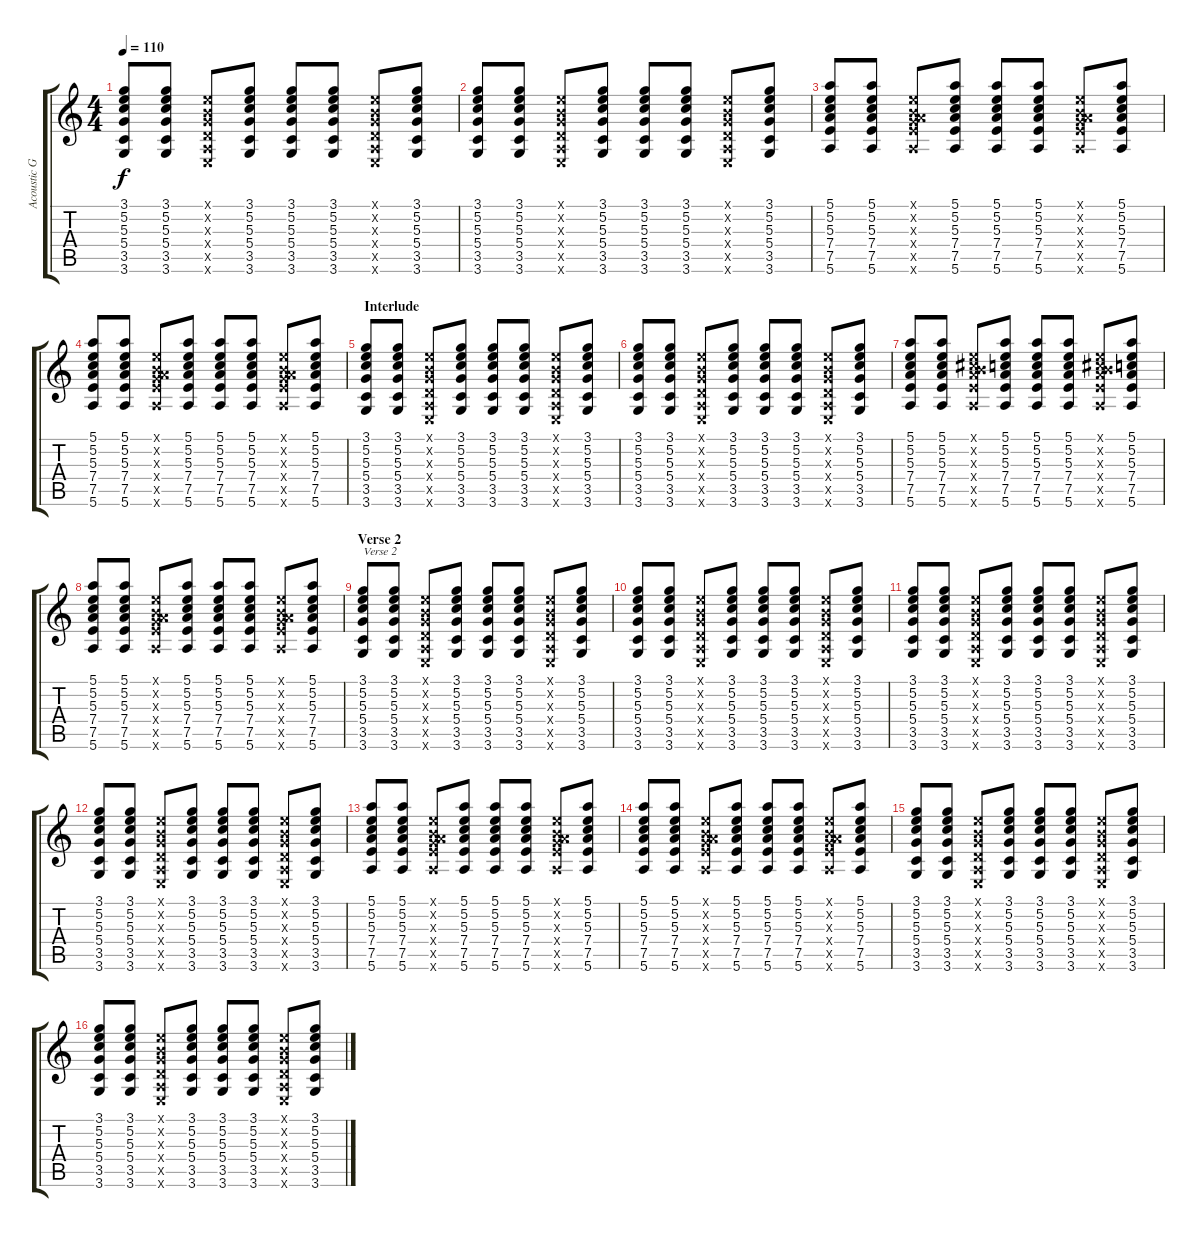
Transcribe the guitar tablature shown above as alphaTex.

\track ("Acoustic Guitar 1" "Acoustic G") {instrument acousticguitarnylon}
\staff {score tabs}
\tuning (E4 B3 G3 D3 A2 E2) {hide}
\ts (4 4)
\tempo 110
\clef g2
\ks c
(3.1 5.2 5.3 5.4 3.5 3.6).8{dy f} (3.1 5.2 5.3 5.4 3.5 3.6).8 (0.1{x} 0.2{x} 0.3{x} 0.4{x} 0.5{x} 0.6{x}).8 (3.1 5.2 5.3 5.4 3.5 3.6).8 (3.1 5.2 5.3 5.4 3.5 3.6).8 (3.1 5.2 5.3 5.4 3.5 3.6).8 (0.1{x} 0.2{x} 0.3{x} 0.4{x} 0.5{x} 0.6{x}).8 (3.1 5.2 5.3 5.4 3.5 3.6).8 |
(3.1 5.2 5.3 5.4 3.5 3.6).8 (3.1 5.2 5.3 5.4 3.5 3.6).8 (0.1{x} 0.2{x} 0.3{x} 0.4{x} 0.5{x} 0.6{x}).8 (3.1 5.2 5.3 5.4 3.5 3.6).8 (3.1 5.2 5.3 5.4 3.5 3.6).8 (3.1 5.2 5.3 5.4 3.5 3.6).8 (0.1{x} 0.2{x} 0.3{x} 0.4{x} 0.5{x} 0.6{x}).8 (3.1 5.2 5.3 5.4 3.5 3.6).8 |
(5.1 5.2 5.3 7.4 7.5 5.6).8 (5.1 5.2 5.3 7.4 7.5 5.6).8 (0.1{x} 0.2{x} 0.3{x} 7.4{x} 7.5{x} 5.6{x}).8 (5.1 5.2 5.3 7.4 7.5 5.6).8 (5.1 5.2 5.3 7.4 7.5 5.6).8 (5.1 5.2 5.3 7.4 7.5 5.6).8 (0.1{x} 0.2{x} 0.3{x} 7.4{x} 7.5{x} 5.6{x}).8 (5.1 5.2 5.3 7.4 7.5 5.6).8 |
(5.1 5.2 5.3 7.4 7.5 5.6).8 (5.1 5.2 5.3 7.4 7.5 5.6).8 (0.1{x} 0.2{x} 0.3{x} 7.4{x} 7.5{x} 5.6{x}).8 (5.1 5.2 5.3 7.4 7.5 5.6).8 (5.1 5.2 5.3 7.4 7.5 5.6).8 (5.1 5.2 5.3 7.4 7.5 5.6).8 (0.1{x} 0.2{x} 0.3{x} 7.4{x} 7.5{x} 5.6{x}).8 (5.1 5.2 5.3 7.4 7.5 5.6).8 |
\section ("" " Interlude")
(3.1 5.2 5.3 5.4 3.5 3.6).8 (3.1 5.2 5.3 5.4 3.5 3.6).8 (0.1{x} 0.2{x} 0.3{x} 0.4{x} 0.5{x} 0.6{x}).8 (3.1 5.2 5.3 5.4 3.5 3.6).8 (3.1 5.2 5.3 5.4 3.5 3.6).8 (3.1 5.2 5.3 5.4 3.5 3.6).8 (0.1{x} 0.2{x} 0.3{x} 0.4{x} 0.5{x} 0.6{x}).8 (3.1 5.2 5.3 5.4 3.5 3.6).8 |
(3.1 5.2 5.3 5.4 3.5 3.6).8 (3.1 5.2 5.3 5.4 3.5 3.6).8 (0.1{x} 0.2{x} 0.3{x} 0.4{x} 0.5{x} 0.6{x}).8 (3.1 5.2 5.3 5.4 3.5 3.6).8 (3.1 5.2 5.3 5.4 3.5 3.6).8 (3.1 5.2 5.3 5.4 3.5 3.6).8 (0.1{x} 0.2{x} 0.3{x} 0.4{x} 0.5{x} 0.6{x}).8 (3.1 5.2 5.3 5.4 3.5 3.6).8 |
(5.1 5.2 5.3 7.4 7.5 5.6).8 (5.1 5.2 5.3 7.4 7.5 5.6).8 (0.1{x} 0.2{x} 6.3{x} 7.4{x} 7.5{x} 5.6{x}).8 (5.1 5.2 5.3 7.4 7.5 5.6).8 (5.1 5.2 5.3 7.4 7.5 5.6).8 (5.1 5.2 5.3 7.4 7.5 5.6).8 (0.1{x} 0.2{x} 6.3{x} 7.4{x} 7.5{x} 5.6{x}).8 (5.1 5.2 5.3 7.4 7.5 5.6).8 |
(5.1 5.2 5.3 7.4 7.5 5.6).8 (5.1 5.2 5.3 7.4 7.5 5.6).8 (0.1{x} 0.2{x} 0.3{x} 7.4{x} 7.5{x} 5.6{x}).8 (5.1 5.2 5.3 7.4 7.5 5.6).8 (5.1 5.2 5.3 7.4 7.5 5.6).8 (5.1 5.2 5.3 7.4 7.5 5.6).8 (0.1{x} 0.2{x} 0.3{x} 7.4{x} 7.5{x} 5.6{x}).8 (5.1 5.2 5.3 7.4 7.5 5.6).8 |
\section ("" "Verse 2")
(3.1 5.2 5.3 5.4 3.5 3.6).8{txt "Verse 2"} (3.1 5.2 5.3 5.4 3.5 3.6).8 (0.1{x} 0.2{x} 0.3{x} 0.4{x} 0.5{x} 0.6{x}).8 (3.1 5.2 5.3 5.4 3.5 3.6).8 (3.1 5.2 5.3 5.4 3.5 3.6).8 (3.1 5.2 5.3 5.4 3.5 3.6).8 (0.1{x} 0.2{x} 0.3{x} 0.4{x} 0.5{x} 0.6{x}).8 (3.1 5.2 5.3 5.4 3.5 3.6).8 |
(3.1 5.2 5.3 5.4 3.5 3.6).8 (3.1 5.2 5.3 5.4 3.5 3.6).8 (0.1{x} 0.2{x} 0.3{x} 0.4{x} 0.5{x} 0.6{x}).8 (3.1 5.2 5.3 5.4 3.5 3.6).8 (3.1 5.2 5.3 5.4 3.5 3.6).8 (3.1 5.2 5.3 5.4 3.5 3.6).8 (0.1{x} 0.2{x} 0.3{x} 0.4{x} 0.5{x} 0.6{x}).8 (3.1 5.2 5.3 5.4 3.5 3.6).8 |
(3.1 5.2 5.3 5.4 3.5 3.6).8 (3.1 5.2 5.3 5.4 3.5 3.6).8 (0.1{x} 0.2{x} 0.3{x} 0.4{x} 0.5{x} 0.6{x}).8 (3.1 5.2 5.3 5.4 3.5 3.6).8 (3.1 5.2 5.3 5.4 3.5 3.6).8 (3.1 5.2 5.3 5.4 3.5 3.6).8 (0.1{x} 0.2{x} 0.3{x} 0.4{x} 0.5{x} 0.6{x}).8 (3.1 5.2 5.3 5.4 3.5 3.6).8 |
(3.1 5.2 5.3 5.4 3.5 3.6).8 (3.1 5.2 5.3 5.4 3.5 3.6).8 (0.1{x} 0.2{x} 0.3{x} 0.4{x} 0.5{x} 0.6{x}).8 (3.1 5.2 5.3 5.4 3.5 3.6).8 (3.1 5.2 5.3 5.4 3.5 3.6).8 (3.1 5.2 5.3 5.4 3.5 3.6).8 (0.1{x} 0.2{x} 0.3{x} 0.4{x} 0.5{x} 0.6{x}).8 (3.1 5.2 5.3 5.4 3.5 3.6).8 |
(5.1 5.2 5.3 7.4 7.5 5.6).8 (5.1 5.2 5.3 7.4 7.5 5.6).8 (0.1{x} 0.2{x} 0.3{x} 7.4{x} 7.5{x} 5.6{x}).8 (5.1 5.2 5.3 7.4 7.5 5.6).8 (5.1 5.2 5.3 7.4 7.5 5.6).8 (5.1 5.2 5.3 7.4 7.5 5.6).8 (0.1{x} 0.2{x} 0.3{x} 7.4{x} 7.5{x} 5.6{x}).8 (5.1 5.2 5.3 7.4 7.5 5.6).8 |
(5.1 5.2 5.3 7.4 7.5 5.6).8 (5.1 5.2 5.3 7.4 7.5 5.6).8 (0.1{x} 0.2{x} 0.3{x} 7.4{x} 7.5{x} 5.6{x}).8 (5.1 5.2 5.3 7.4 7.5 5.6).8 (5.1 5.2 5.3 7.4 7.5 5.6).8 (5.1 5.2 5.3 7.4 7.5 5.6).8 (0.1{x} 0.2{x} 0.3{x} 7.4{x} 7.5{x} 5.6{x}).8 (5.1 5.2 5.3 7.4 7.5 5.6).8 |
(3.1 5.2 5.3 5.4 3.5 3.6).8 (3.1 5.2 5.3 5.4 3.5 3.6).8 (0.1{x} 0.2{x} 0.3{x} 0.4{x} 0.5{x} 0.6{x}).8 (3.1 5.2 5.3 5.4 3.5 3.6).8 (3.1 5.2 5.3 5.4 3.5 3.6).8 (3.1 5.2 5.3 5.4 3.5 3.6).8 (0.1{x} 0.2{x} 0.3{x} 0.4{x} 0.5{x} 0.6{x}).8 (3.1 5.2 5.3 5.4 3.5 3.6).8 |
(3.1 5.2 5.3 5.4 3.5 3.6).8 (3.1 5.2 5.3 5.4 3.5 3.6).8 (0.1{x} 0.2{x} 0.3{x} 0.4{x} 0.5{x} 0.6{x}).8 (3.1 5.2 5.3 5.4 3.5 3.6).8 (3.1 5.2 5.3 5.4 3.5 3.6).8 (3.1 5.2 5.3 5.4 3.5 3.6).8 (0.1{x} 0.2{x} 0.3{x} 0.4{x} 0.5{x} 0.6{x}).8 (3.1 5.2 5.3 5.4 3.5 3.6).8
